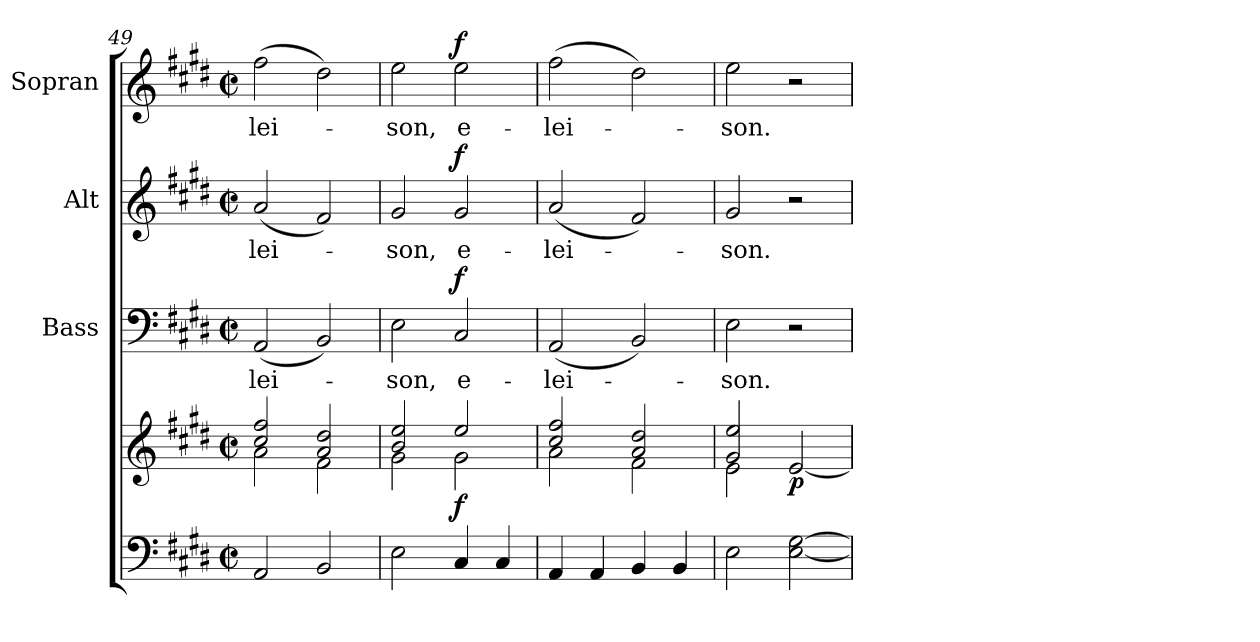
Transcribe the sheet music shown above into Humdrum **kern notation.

**kern	**kern	**dynam	**kern	**text	**dynam	**kern	**text	**dynam	**kern	**text	**dynam
*part4	*part4	*part4	*part3	*part3	*part3	*part2	*part2	*part2	*part1	*part1	*part1
*staff5	*staff4	*staff4/5	*staff3	*staff3	*staff3	*staff2	*staff2	*staff2	*staff1	*staff1	*staff1
*	*	*	*I"Bass	*	*	*I"Alt	*	*	*I"Sopran	*	*
*	*	*	*I'B.	*	*	*I'A.	*	*	*I'S.	*	*
*clefF4	*clefG2	*	*clefF4	*	*	*clefG2	*	*	*clefG2	*	*
*k[f#c#g#d#]	*k[f#c#g#d#]	*	*k[f#c#g#d#]	*	*	*k[f#c#g#d#]	*	*	*k[f#c#g#d#]	*	*
*E:	*E:	*	*E:	*	*	*E:	*	*	*E:	*	*
*M2/2	*M2/2	*	*M2/2	*	*	*M2/2	*	*	*M2/2	*	*
*met(c|)	*met(c|)	*	*met(c|)	*	*	*met(c|)	*	*	*met(c|)	*	*
=49	=49	=49	=49	=49	=49	=49	=49	=49	=49	=49	=49
*	*^	*	*	*	*	*	*	*	*	*	*
!	!	!	!	!	!LO:LY:b	!	!	!LO:LY:b	!	!	!LO:LY:b	!
2AA/	2cc#/ 2ff#/	2a\	.	(<2AA/	-lei-	.	(<2a/	-lei-	.	(>2ff#\	-lei-	.
2BB/	2a/ 2dd#/	2f#\	.	2BB/)	.	.	2f#/)	.	.	2dd#\)	.	.
=50	=50	=50	=50	=50	=50	=50	=50	=50	=50	=50	=50	=50
!	!	!	!	!	!LO:LY:b	!	!	!LO:LY:b	!	!	!LO:LY:b	!
2E\	2b/ 2ee/	2g#\	.	2E\	-son,	.	2g#/	-son,	.	2ee\	-son,	.
!	!	!	!LO:DY:b	!	!LO:LY:b	!LO:DY:a	!	!LO:LY:b	!LO:DY:a	!	!LO:LY:b	!LO:DY:a
4C#/	2ee/	2g#\	f	2C#/	e-	f	2g#/	e-	f	2ee\	e-	f
4C#/	.	.	.	.	.	.	.	.	.	.	.	.
=51	=51	=51	=51	=51	=51	=51	=51	=51	=51	=51	=51	=51
!	!	!	!	!	!LO:LY:b	!	!	!LO:LY:b	!	!	!LO:LY:b	!
4AA/	2cc#/ 2ff#/	2a\	.	(<2AA/	-lei-	.	(<2a/	-lei-	.	(>2ff#\	-lei-	.
4AA/	.	.	.	.	.	.	.	.	.	.	.	.
4BB/	2a/ 2dd#/	2f#\	.	2BB/)	.	.	2f#/)	.	.	2dd#\)	.	.
4BB/	.	.	.	.	.	.	.	.	.	.	.	.
=52	=52	=52	=52	=52	=52	=52	=52	=52	=52	=52	=52	=52
!	!	!	!	!	!LO:LY:b	!	!	!LO:LY:b	!	!	!LO:LY:b	!
2E\	2g#/ 2ee/	2e\	.	2E\	-son.	.	2g#/	-son.	.	2ee\	-son.	.
!	!	!	!LO:DY:b	!	!	!	!	!	!	!	!	!
[2E\ [2G#\	[>2e/	2ryy	p	2r	.	.	2r	.	.	2r	.	.
*	*v	*v	*	*	*	*	*	*	*	*	*	*
=	=	=	=	=	=	=	=	=	=	=	=
*-	*-	*-	*-	*-	*-	*-	*-	*-	*-	*-	*-
